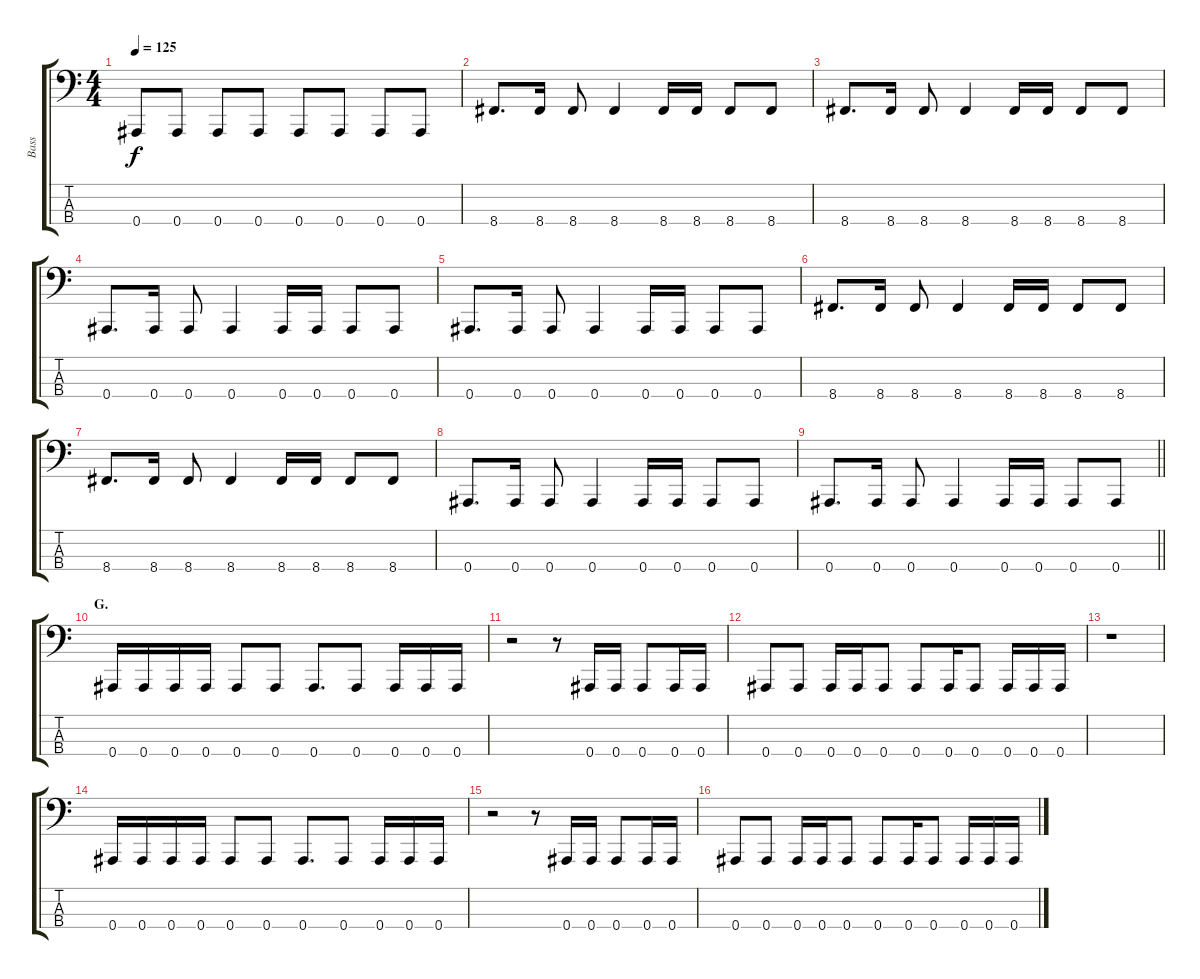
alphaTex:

\track ("Bass" "Bass") {instrument electricbasspick}
\staff {score tabs}
\tuning (Eb2 Bb1 F1 Bb0) {hide}
\ts (4 4)
\tempo 125
\clef f4
\ks c
0.4.8{dy f} 0.4.8 0.4.8 0.4.8 0.4.8 0.4.8 0.4.8 0.4.8 |
8.4.8{d} 8.4.16 8.4.8 8.4.4 8.4.16 8.4.16 8.4.8 8.4.8 |
8.4.8{d} 8.4.16 8.4.8 8.4.4 8.4.16 8.4.16 8.4.8 8.4.8 |
0.4.8{d} 0.4.16 0.4.8 0.4.4 0.4.16 0.4.16 0.4.8 0.4.8 |
0.4.8{d} 0.4.16 0.4.8 0.4.4 0.4.16 0.4.16 0.4.8 0.4.8 |
8.4.8{d} 8.4.16 8.4.8 8.4.4 8.4.16 8.4.16 8.4.8 8.4.8 |
8.4.8{d} 8.4.16 8.4.8 8.4.4 8.4.16 8.4.16 8.4.8 8.4.8 |
0.4.8{d} 0.4.16 0.4.8 0.4.4 0.4.16 0.4.16 0.4.8 0.4.8 |
\barLineRight lightlight
0.4.8{d} 0.4.16 0.4.8 0.4.4 0.4.16 0.4.16 0.4.8 0.4.8 |
\section ("" "G.")
0.4.16 0.4.16 0.4.16 0.4.16 0.4.8 0.4.8 0.4.8{d} 0.4.8 0.4.16 0.4.16 0.4.16 |
r.2 r.8 0.4.16 0.4.16 0.4.8 0.4.16 0.4.16 |
0.4.8 0.4.8 0.4.16 0.4.16 0.4.8 0.4.8 0.4.16 0.4.8 0.4.16 0.4.16 0.4.16 |
r.1 |
0.4.16 0.4.16 0.4.16 0.4.16 0.4.8 0.4.8 0.4.8{d} 0.4.8 0.4.16 0.4.16 0.4.16 |
r.2 r.8 0.4.16 0.4.16 0.4.8 0.4.16 0.4.16 |
0.4.8 0.4.8 0.4.16 0.4.16 0.4.8 0.4.8 0.4.16 0.4.8 0.4.16 0.4.16 0.4.16
